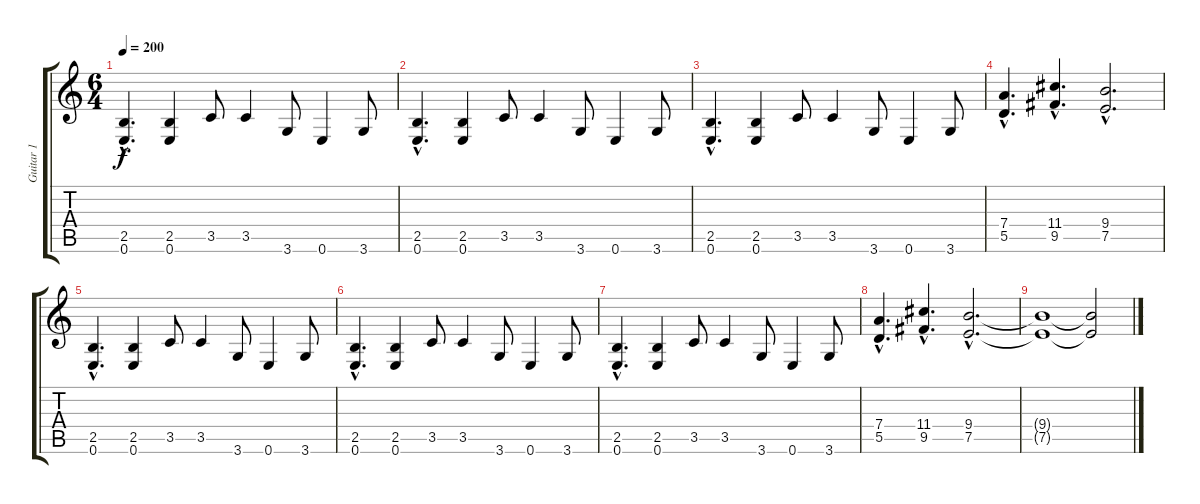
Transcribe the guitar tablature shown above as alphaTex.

\track ("Guitar 1" "Guitar 1") {instrument distortionguitar}
\staff {score tabs}
\tuning (E4 B3 G3 D3 A2 E2) {hide}
\ts (6 4)
\tempo 200
\clef g2
\ks c
(2.5{hac} 0.6{hac}).4{d dy f} (2.5 0.6).4 3.5.8 3.5.4 3.6.8 0.6.4 3.6.8 |
(2.5{hac} 0.6{hac}).4{d} (2.5 0.6).4 3.5.8 3.5.4 3.6.8 0.6.4 3.6.8 |
(2.5{hac} 0.6{hac}).4{d} (2.5 0.6).4 3.5.8 3.5.4 3.6.8 0.6.4 3.6.8 |
(7.4{hac} 5.5{hac}).4{d} (11.4{hac} 9.5{hac}).4{d} (9.4{hac} 7.5{hac}).2{d} |
(2.5{hac} 0.6{hac}).4{d} (2.5 0.6).4 3.5.8 3.5.4 3.6.8 0.6.4 3.6.8 |
(2.5{hac} 0.6{hac}).4{d} (2.5 0.6).4 3.5.8 3.5.4 3.6.8 0.6.4 3.6.8 |
(2.5{hac} 0.6{hac}).4{d} (2.5 0.6).4 3.5.8 3.5.4 3.6.8 0.6.4 3.6.8 |
(7.4{hac} 5.5{hac}).4{d} (11.4{hac} 9.5{hac}).4{d} (9.4{hac} 7.5{hac}).2{d} |
(9.4{t} 7.5{t}).1 (9.4{t} 7.5{t}).2
